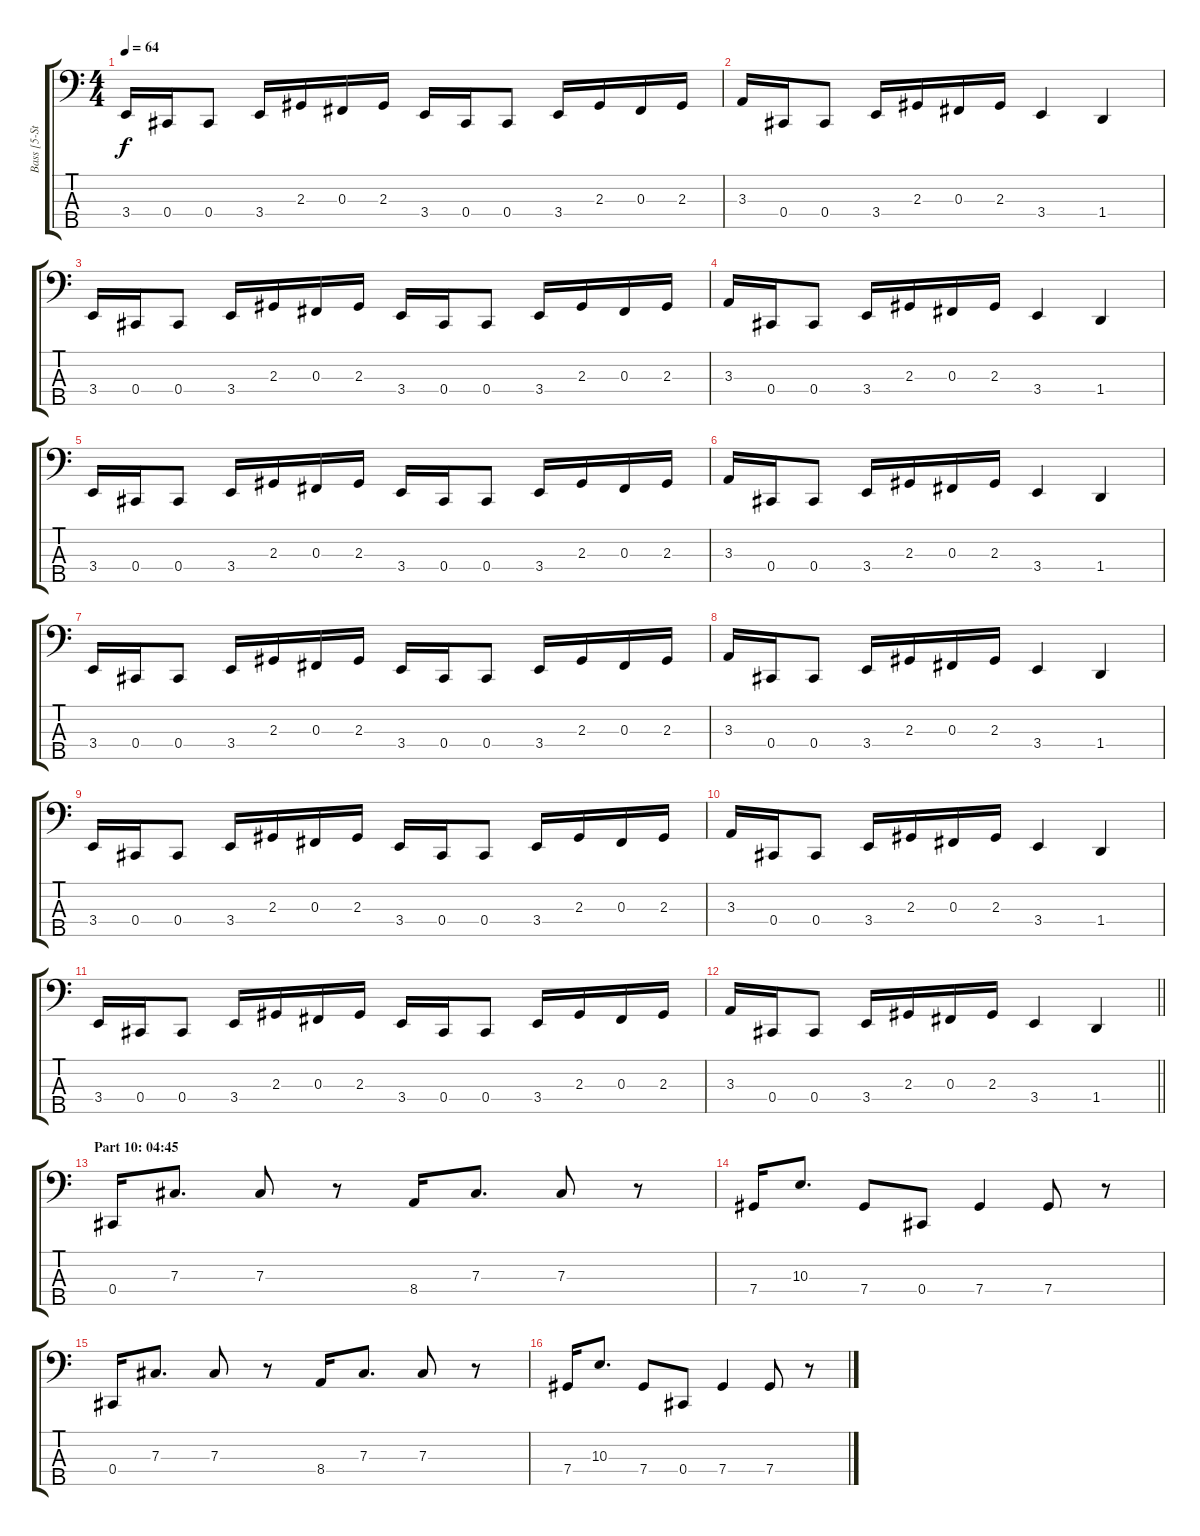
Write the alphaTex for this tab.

\track ("Bass [5-String]" "Bass [5-St") {instrument electricbasspick}
\staff {score tabs}
\tuning (E2 B1 Gb1 Db1 Ab0) {hide}
\ts (4 4)
\tempo 64
\clef f4
\ks c
3.4.16{dy f} 0.4.16 0.4.8 3.4.16 2.3.16 0.3.16 2.3.16 3.4.16 0.4.16 0.4.8 3.4.16 2.3.16 0.3.16 2.3.16 |
3.3.16 0.4.16 0.4.8 3.4.16 2.3.16 0.3.16 2.3.16 3.4.4 1.4.4 |
3.4.16 0.4.16 0.4.8 3.4.16 2.3.16 0.3.16 2.3.16 3.4.16 0.4.16 0.4.8 3.4.16 2.3.16 0.3.16 2.3.16 |
3.3.16 0.4.16 0.4.8 3.4.16 2.3.16 0.3.16 2.3.16 3.4.4 1.4.4 |
3.4.16 0.4.16 0.4.8 3.4.16 2.3.16 0.3.16 2.3.16 3.4.16 0.4.16 0.4.8 3.4.16 2.3.16 0.3.16 2.3.16 |
3.3.16 0.4.16 0.4.8 3.4.16 2.3.16 0.3.16 2.3.16 3.4.4 1.4.4 |
3.4.16 0.4.16 0.4.8 3.4.16 2.3.16 0.3.16 2.3.16 3.4.16 0.4.16 0.4.8 3.4.16 2.3.16 0.3.16 2.3.16 |
3.3.16 0.4.16 0.4.8 3.4.16 2.3.16 0.3.16 2.3.16 3.4.4 1.4.4 |
3.4.16 0.4.16 0.4.8 3.4.16 2.3.16 0.3.16 2.3.16 3.4.16 0.4.16 0.4.8 3.4.16 2.3.16 0.3.16 2.3.16 |
3.3.16 0.4.16 0.4.8 3.4.16 2.3.16 0.3.16 2.3.16 3.4.4 1.4.4 |
3.4.16 0.4.16 0.4.8 3.4.16 2.3.16 0.3.16 2.3.16 3.4.16 0.4.16 0.4.8 3.4.16 2.3.16 0.3.16 2.3.16 |
\barLineRight lightlight
3.3.16 0.4.16 0.4.8 3.4.16 2.3.16 0.3.16 2.3.16 3.4.4 1.4.4 |
\section ("" "Part 10: 04:45")
0.4.16 7.3.8{d} 7.3.8 r.8 8.4.16 7.3.8{d} 7.3.8 r.8 |
7.4.16 10.3.8{d} 7.4.8 0.4.8 7.4.4 7.4.8 r.8 |
0.4.16 7.3.8{d} 7.3.8 r.8 8.4.16 7.3.8{d} 7.3.8 r.8 |
7.4.16 10.3.8{d} 7.4.8 0.4.8 7.4.4 7.4.8 r.8
